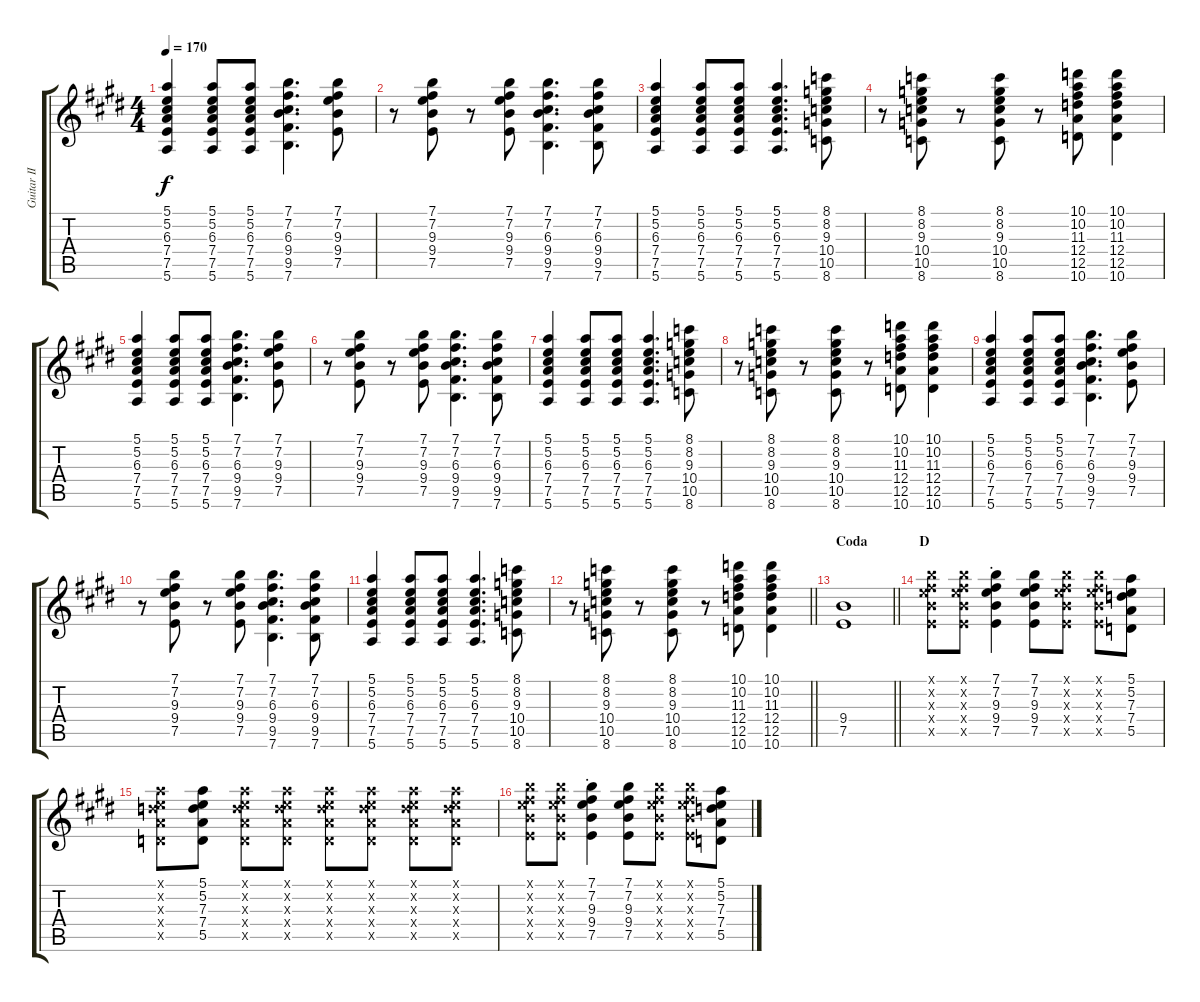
\track ("Guitar II" "Guitar II") {instrument distortionguitar}
\staff {score tabs}
\tuning (E4 B3 G3 D3 A2 E2) {hide}
\ts (4 4)
\tempo 170
\clef g2
\ks e
(5.1 5.2 6.3 7.4 7.5 5.6).4{dy f} (5.1 5.2 6.3 7.4 7.5 5.6).8 (5.1 5.2 6.3 7.4 7.5 5.6).8 (7.1 7.2 6.3 9.4 9.5 7.6).4{d} (7.1 7.2 9.3 9.4 7.5).8 |
r.8 (7.1 7.2 9.3 9.4 7.5).8 r.8 (7.1 7.2 9.3 9.4 7.5).8 (7.1 7.2 6.3 9.4 9.5 7.6).4{d} (7.1 7.2 6.3 9.4 9.5 7.6).8 |
(5.1 5.2 6.3 7.4 7.5 5.6).4 (5.1 5.2 6.3 7.4 7.5 5.6).8 (5.1 5.2 6.3 7.4 7.5 5.6).8 (5.1 5.2 6.3 7.4 7.5 5.6).4{d} (8.1 8.2 9.3 10.4 10.5 8.6).8 |
r.8 (8.1 8.2 9.3 10.4 10.5 8.6).8 r.8 (8.1 8.2 9.3 10.4 10.5 8.6).8 r.8 (10.1 10.2 11.3 12.4 12.5 10.6).8 (10.1 10.2 11.3 12.4 12.5 10.6).4 |
(5.1 5.2 6.3 7.4 7.5 5.6).4 (5.1 5.2 6.3 7.4 7.5 5.6).8 (5.1 5.2 6.3 7.4 7.5 5.6).8 (7.1 7.2 6.3 9.4 9.5 7.6).4{d} (7.1 7.2 9.3 9.4 7.5).8 |
r.8 (7.1 7.2 9.3 9.4 7.5).8 r.8 (7.1 7.2 9.3 9.4 7.5).8 (7.1 7.2 6.3 9.4 9.5 7.6).4{d} (7.1 7.2 6.3 9.4 9.5 7.6).8 |
(5.1 5.2 6.3 7.4 7.5 5.6).4 (5.1 5.2 6.3 7.4 7.5 5.6).8 (5.1 5.2 6.3 7.4 7.5 5.6).8 (5.1 5.2 6.3 7.4 7.5 5.6).4{d} (8.1 8.2 9.3 10.4 10.5 8.6).8 |
r.8 (8.1 8.2 9.3 10.4 10.5 8.6).8 r.8 (8.1 8.2 9.3 10.4 10.5 8.6).8 r.8 (10.1 10.2 11.3 12.4 12.5 10.6).8 (10.1 10.2 11.3 12.4 12.5 10.6).4 |
(5.1 5.2 6.3 7.4 7.5 5.6).4 (5.1 5.2 6.3 7.4 7.5 5.6).8 (5.1 5.2 6.3 7.4 7.5 5.6).8 (7.1 7.2 6.3 9.4 9.5 7.6).4{d} (7.1 7.2 9.3 9.4 7.5).8 |
r.8 (7.1 7.2 9.3 9.4 7.5).8 r.8 (7.1 7.2 9.3 9.4 7.5).8 (7.1 7.2 6.3 9.4 9.5 7.6).4{d} (7.1 7.2 6.3 9.4 9.5 7.6).8 |
(5.1 5.2 6.3 7.4 7.5 5.6).4 (5.1 5.2 6.3 7.4 7.5 5.6).8 (5.1 5.2 6.3 7.4 7.5 5.6).8 (5.1 5.2 6.3 7.4 7.5 5.6).4{d} (8.1 8.2 9.3 10.4 10.5 8.6).8 |
\barLineRight lightlight
r.8 (8.1 8.2 9.3 10.4 10.5 8.6).8 r.8 (8.1 8.2 9.3 10.4 10.5 8.6).8 r.8 (10.1 10.2 11.3 12.4 12.5 10.6).8 (10.1 10.2 11.3 12.4 12.5 10.6).4 |
\section ("" "Coda")
\barLineRight lightlight
(9.4 7.5).1 |
\section ("" "D")
(7.1{x} 7.2{x} 9.3{x} 9.4{x} 7.5{x}).8 (7.1{x} 7.2{x} 9.3{x} 9.4{x} 7.5{x}).8 (7.1{st} 7.2{st} 9.3{st} 9.4{st} 7.5{st}).4 (7.1 7.2 9.3 9.4 7.5).8 (7.1{x} 7.2{x} 9.3{x} 9.4{x} 7.5{x}).8 (7.1{x} 7.2{x} 9.3{x} 9.4{x} 7.5{x}).8 (5.1 5.2 7.3 7.4 5.5).8 |
(5.1{x} 5.2{x} 7.3{x} 7.4{x} 5.5{x}).8 (5.1 5.2 7.3 7.4 5.5).8 (5.1{x} 5.2{x} 7.3{x} 7.4{x} 5.5{x}).8 (5.1{x} 5.2{x} 7.3{x} 7.4{x} 5.5{x}).8 (5.1{x} 5.2{x} 7.3{x} 7.4{x} 5.5{x}).8 (5.1{x} 5.2{x} 7.3{x} 7.4{x} 5.5{x}).8 (5.1{x} 5.2{x} 7.3{x} 7.4{x} 5.5{x}).8 (5.1{x} 5.2{x} 7.3{x} 7.4{x} 5.5{x}).8 |
(7.1{x} 7.2{x} 9.3{x} 9.4{x} 7.5{x}).8 (7.1{x} 7.2{x} 9.3{x} 9.4{x} 7.5{x}).8 (7.1{st} 7.2{st} 9.3{st} 9.4{st} 7.5{st}).4 (7.1 7.2 9.3 9.4 7.5).8 (7.1{x} 7.2{x} 9.3{x} 9.4{x} 7.5{x}).8 (7.1{x} 7.2{x} 9.3{x} 9.4{x} 7.5{x}).8 (5.1 5.2 7.3 7.4 5.5).8
